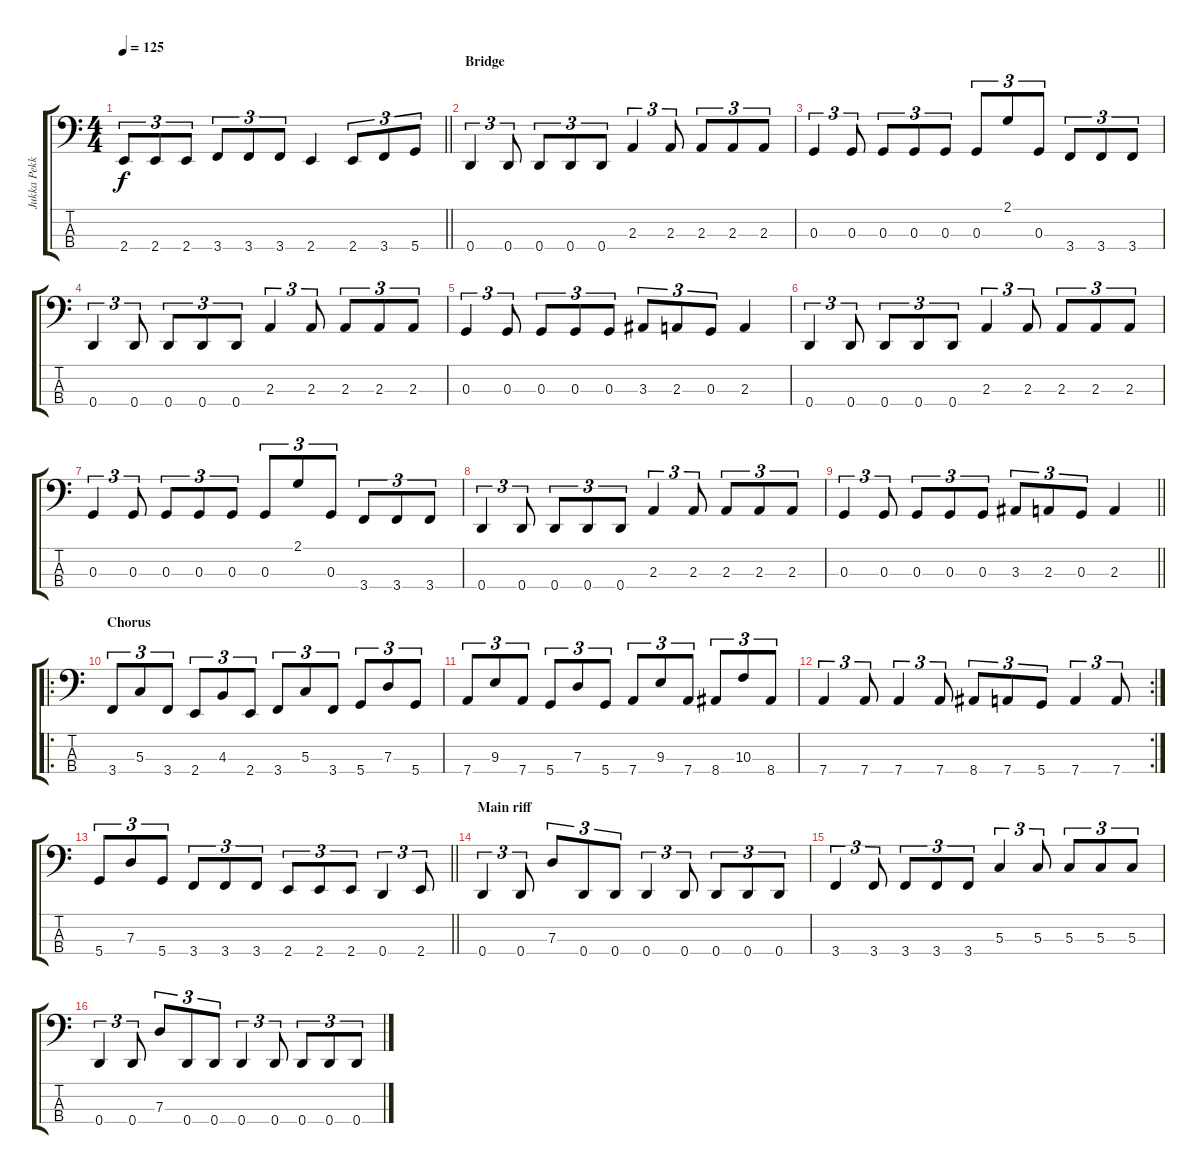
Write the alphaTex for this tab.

\track ("Jukka Pekka Miettinen" "Jukka Pekk") {instrument electricbasspick}
\staff {score tabs}
\tuning (F2 C2 G1 D1) {hide}
\ts (4 4)
\tempo 125
\clef f4
\barLineRight lightlight
\ks c
2.4.8{tu (3 2) dy f} 2.4.8{tu (3 2)} 2.4.8{tu (3 2)} 3.4.8{tu (3 2)} 3.4.8{tu (3 2)} 3.4.8{tu (3 2)} 2.4.4 2.4.8{tu (3 2)} 3.4.8{tu (3 2)} 5.4.8{tu (3 2)} |
\section ("" "Bridge")
0.4.4{tu (3 2)} 0.4.8{tu (3 2)} 0.4.8{tu (3 2)} 0.4.8{tu (3 2)} 0.4.8{tu (3 2)} 2.3.4{tu (3 2)} 2.3.8{tu (3 2)} 2.3.8{tu (3 2)} 2.3.8{tu (3 2)} 2.3.8{tu (3 2)} |
0.3.4{tu (3 2)} 0.3.8{tu (3 2)} 0.3.8{tu (3 2)} 0.3.8{tu (3 2)} 0.3.8{tu (3 2)} 0.3.8{tu (3 2)} 2.1.8{tu (3 2)} 0.3.8{tu (3 2)} 3.4.8{tu (3 2)} 3.4.8{tu (3 2)} 3.4.8{tu (3 2)} |
0.4.4{tu (3 2)} 0.4.8{tu (3 2)} 0.4.8{tu (3 2)} 0.4.8{tu (3 2)} 0.4.8{tu (3 2)} 2.3.4{tu (3 2)} 2.3.8{tu (3 2)} 2.3.8{tu (3 2)} 2.3.8{tu (3 2)} 2.3.8{tu (3 2)} |
0.3.4{tu (3 2)} 0.3.8{tu (3 2)} 0.3.8{tu (3 2)} 0.3.8{tu (3 2)} 0.3.8{tu (3 2)} 3.3.8{tu (3 2)} 2.3.8{tu (3 2)} 0.3.8{tu (3 2)} 2.3.4 |
0.4.4{tu (3 2)} 0.4.8{tu (3 2)} 0.4.8{tu (3 2)} 0.4.8{tu (3 2)} 0.4.8{tu (3 2)} 2.3.4{tu (3 2)} 2.3.8{tu (3 2)} 2.3.8{tu (3 2)} 2.3.8{tu (3 2)} 2.3.8{tu (3 2)} |
0.3.4{tu (3 2)} 0.3.8{tu (3 2)} 0.3.8{tu (3 2)} 0.3.8{tu (3 2)} 0.3.8{tu (3 2)} 0.3.8{tu (3 2)} 2.1.8{tu (3 2)} 0.3.8{tu (3 2)} 3.4.8{tu (3 2)} 3.4.8{tu (3 2)} 3.4.8{tu (3 2)} |
0.4.4{tu (3 2)} 0.4.8{tu (3 2)} 0.4.8{tu (3 2)} 0.4.8{tu (3 2)} 0.4.8{tu (3 2)} 2.3.4{tu (3 2)} 2.3.8{tu (3 2)} 2.3.8{tu (3 2)} 2.3.8{tu (3 2)} 2.3.8{tu (3 2)} |
\barLineRight lightlight
0.3.4{tu (3 2)} 0.3.8{tu (3 2)} 0.3.8{tu (3 2)} 0.3.8{tu (3 2)} 0.3.8{tu (3 2)} 3.3.8{tu (3 2)} 2.3.8{tu (3 2)} 0.3.8{tu (3 2)} 2.3.4 |
\ro
\section ("" "Chorus")
3.4.8{tu (3 2)} 5.3.8{tu (3 2)} 3.4.8{tu (3 2)} 2.4.8{tu (3 2)} 4.3.8{tu (3 2)} 2.4.8{tu (3 2)} 3.4.8{tu (3 2)} 5.3.8{tu (3 2)} 3.4.8{tu (3 2)} 5.4.8{tu (3 2)} 7.3.8{tu (3 2)} 5.4.8{tu (3 2)} |
7.4.8{tu (3 2)} 9.3.8{tu (3 2)} 7.4.8{tu (3 2)} 5.4.8{tu (3 2)} 7.3.8{tu (3 2)} 5.4.8{tu (3 2)} 7.4.8{tu (3 2)} 9.3.8{tu (3 2)} 7.4.8{tu (3 2)} 8.4.8{tu (3 2)} 10.3.8{tu (3 2)} 8.4.8{tu (3 2)} |
\rc 2
7.4.4{tu (3 2)} 7.4.8{tu (3 2)} 7.4.4{tu (3 2)} 7.4.8{tu (3 2)} 8.4.8{tu (3 2)} 7.4.8{tu (3 2)} 5.4.8{tu (3 2)} 7.4.4{tu (3 2)} 7.4.8{tu (3 2)} |
\barLineRight lightlight
5.4.8{tu (3 2)} 7.3.8{tu (3 2)} 5.4.8{tu (3 2)} 3.4.8{tu (3 2)} 3.4.8{tu (3 2)} 3.4.8{tu (3 2)} 2.4.8{tu (3 2)} 2.4.8{tu (3 2)} 2.4.8{tu (3 2)} 0.4.4{tu (3 2)} 2.4.8{tu (3 2)} |
\section ("" "Main riff")
0.4.4{tu (3 2)} 0.4.8{tu (3 2)} 7.3.8{tu (3 2)} 0.4.8{tu (3 2)} 0.4.8{tu (3 2)} 0.4.4{tu (3 2)} 0.4.8{tu (3 2)} 0.4.8{tu (3 2)} 0.4.8{tu (3 2)} 0.4.8{tu (3 2)} |
3.4.4{tu (3 2)} 3.4.8{tu (3 2)} 3.4.8{tu (3 2)} 3.4.8{tu (3 2)} 3.4.8{tu (3 2)} 5.3.4{tu (3 2)} 5.3.8{tu (3 2)} 5.3.8{tu (3 2)} 5.3.8{tu (3 2)} 5.3.8{tu (3 2)} |
0.4.4{tu (3 2)} 0.4.8{tu (3 2)} 7.3.8{tu (3 2)} 0.4.8{tu (3 2)} 0.4.8{tu (3 2)} 0.4.4{tu (3 2)} 0.4.8{tu (3 2)} 0.4.8{tu (3 2)} 0.4.8{tu (3 2)} 0.4.8{tu (3 2)}
